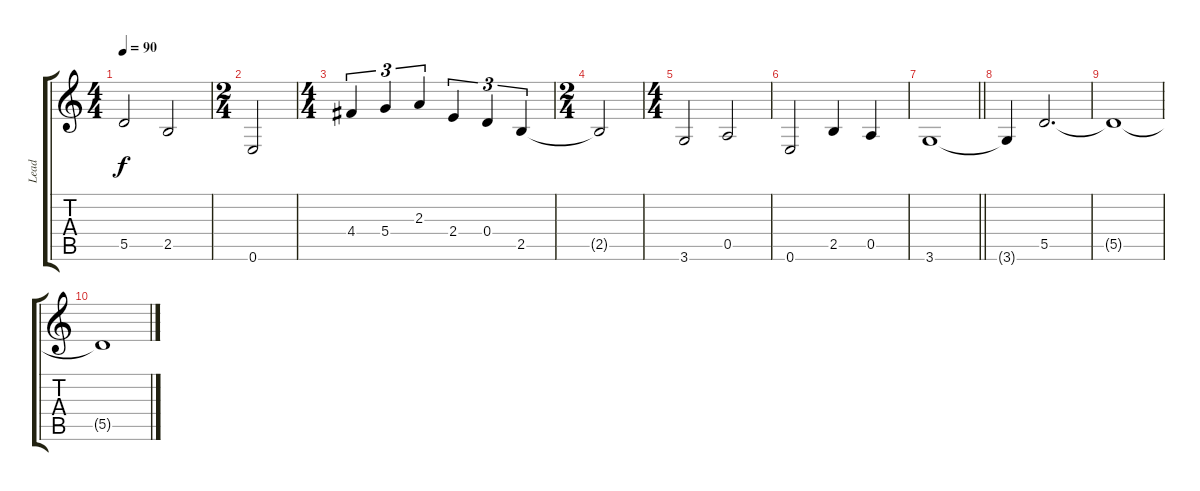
\track ("Lead" "Lead") {instrument overdrivenguitar}
\staff {score tabs}
\tuning (E4 B3 G3 D3 A2 E2) {hide}
\ts (4 4)
\tempo 90
\clef g2
\ks c
5.5.2{dy f} 2.5.2 |
\ts (2 4)
0.6.2 |
\ts (4 4)
4.4.4{tu (3 2)} 5.4.4{tu (3 2)} 2.3.4{tu (3 2)} 2.4.4{tu (3 2)} 0.4.4{tu (3 2)} 2.5.4{tu (3 2)} |
\ts (2 4)
2.5{t}.2 |
\ts (4 4)
3.6.2 0.5.2 |
0.6.2 2.5.4 0.5.4 |
\barLineRight lightlight
3.6.1 |
3.6{t}.4 5.5.2{d} |
5.5{t}.1 |
5.5{t}.1
